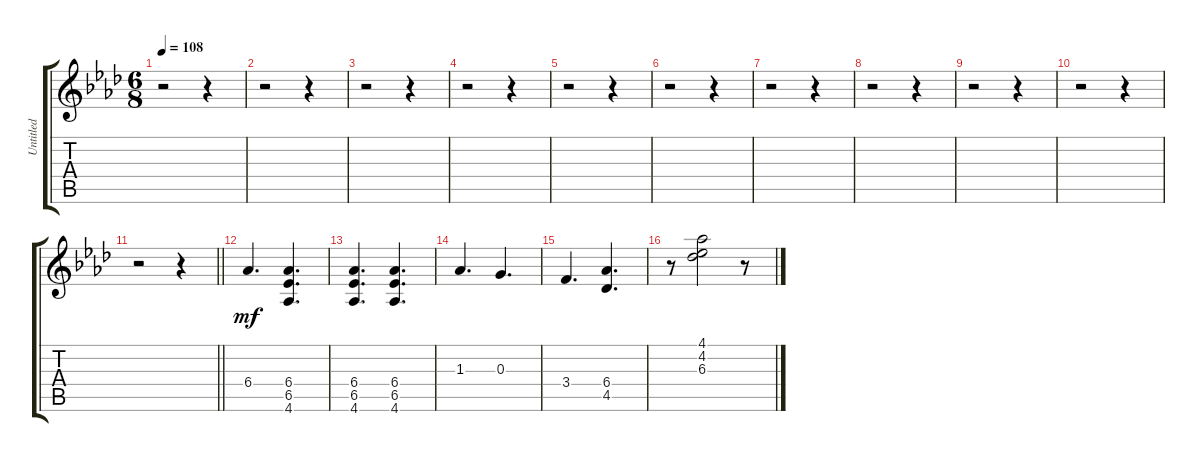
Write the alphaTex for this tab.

\track ("Untitled" "Untitled") {instrument distortionguitar}
\staff {score tabs}
\tuning (E4 B3 G3 D3 A2 E2) {hide}
\ts (6 8)
\tempo 108
\clef g2
\ks ab
r.2{dy mf} r.4 |
r.2 r.4 |
r.2 r.4 |
r.2 r.4 |
r.2 r.4 |
r.2 r.4 |
r.2 r.4 |
r.2 r.4 |
r.2 r.4 |
r.2 r.4 |
\barLineRight lightlight
r.2 r.4 |
6.4.4{d} (6.4 6.5 4.6).4{d} |
(6.4 6.5 4.6).4{d} (6.4 6.5 4.6).4{d} |
1.3.4{d} 0.3.4{d} |
3.4.4{d} (6.4 4.5).4{d} |
r.8 (4.1 4.2 6.3).2 r.8
